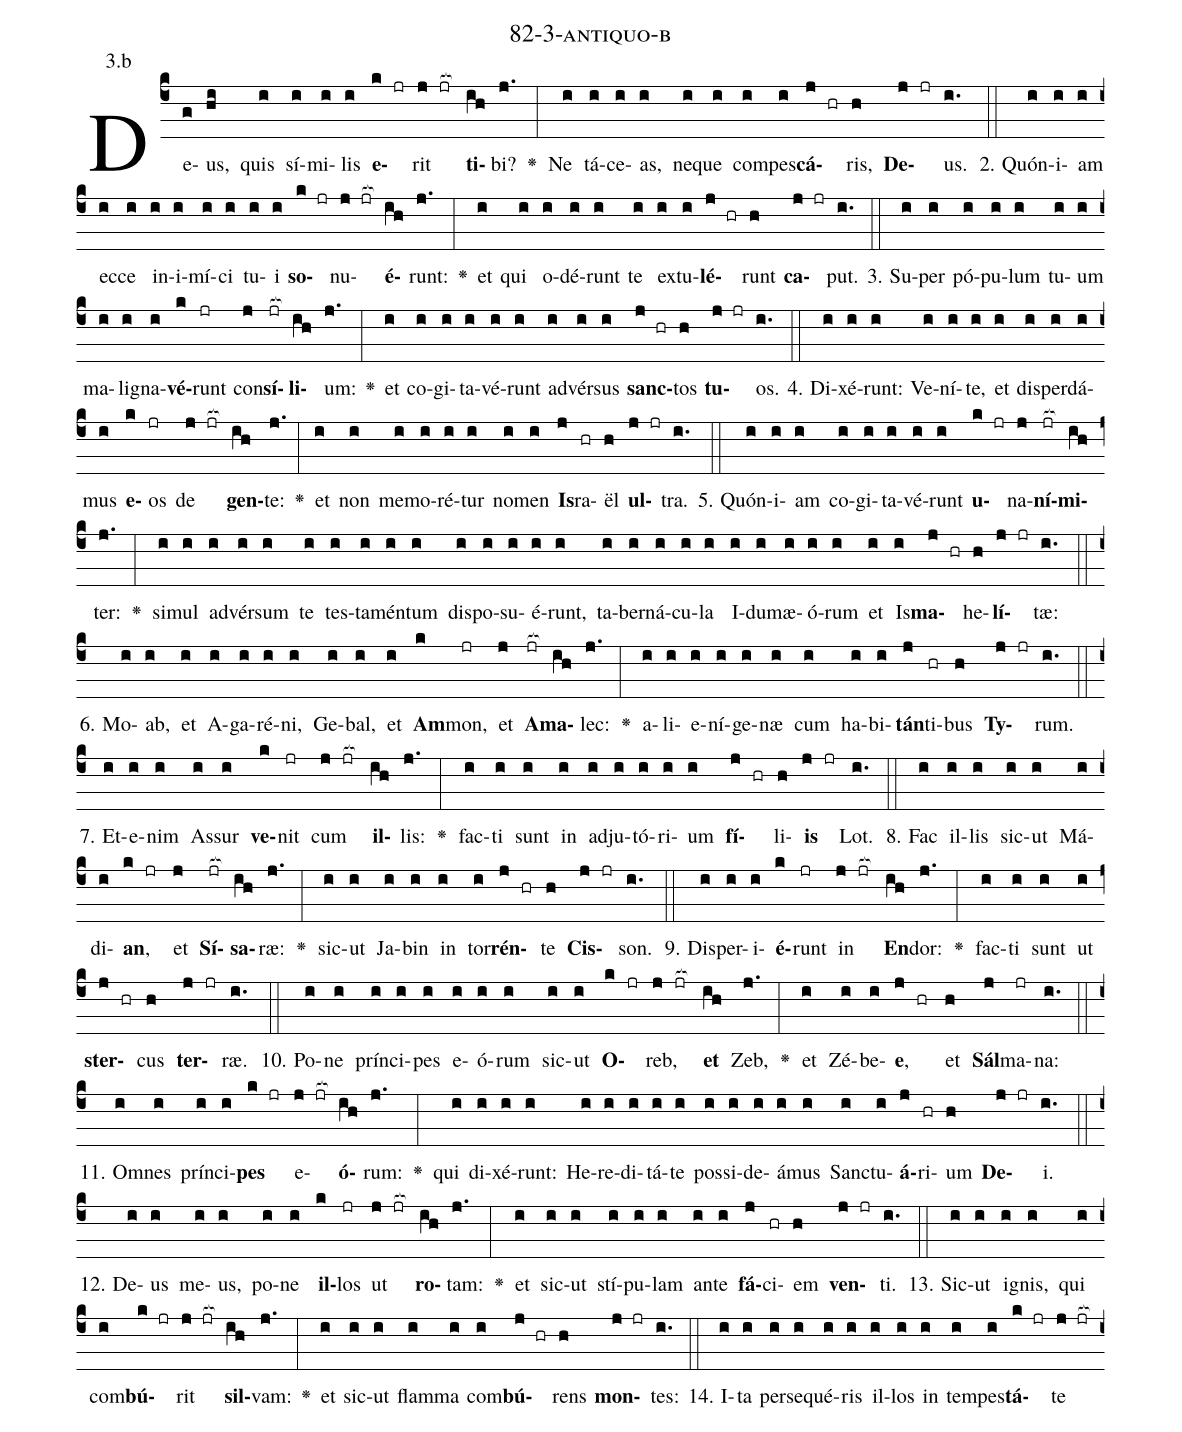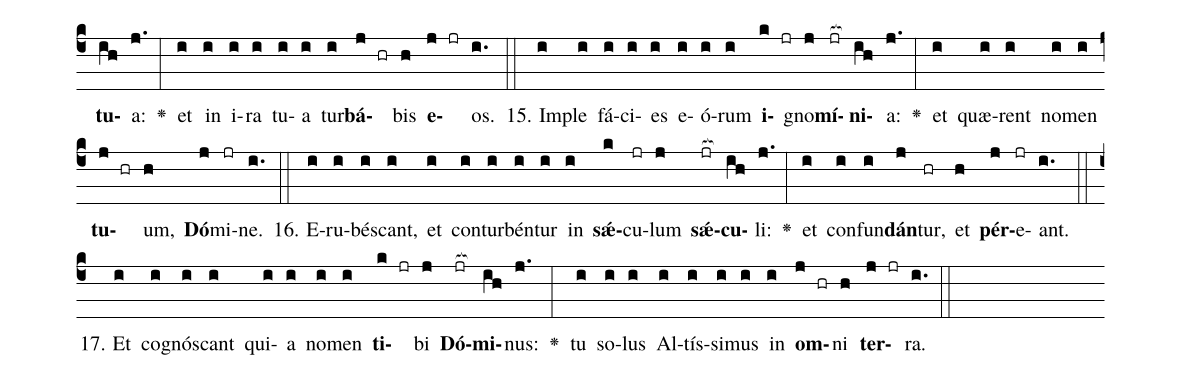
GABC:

name: 82-3-antiquo-b;
annotation: 3.b;
%%
(c4)De(g)us,(hi) quis(i) sí(i)mi(i)lis(i) <b>e</b>(k jr)rit(j jr[ocb:1{]) <b>ti</b>(ih[ocb:0}])bi?(j.) <v>\greheightstar</v>(:) Ne(i) tá(i)ce(i)as,(i) ne(i)que(i) com(i)pes(i)<b>cá</b>(j hr)ris,(h) <b>De</b>(j jr)us.(i.) (::)
2. Quón(i)i(i)am(i) ec(i)ce(i) in(i)i(i)mí(i)ci(i) tu(i)i(i) <b>so</b>(k jr)nu(j jr[ocb:1{])<b>é</b>(ih[ocb:0}])runt:(j.) <v>\greheightstar</v>(:) et(i) qui(i) o(i)dé(i)runt(i) te(i) ex(i)tu(i)<b>lé</b>(j hr)runt(h) <b>ca</b>(j jr)put.(i.) (::)
3. Su(i)per(i) pó(i)pu(i)lum(i) tu(i)um(i) ma(i)li(i)gna(i)<b>vé</b>(k)runt(jr) con(j)<b>sí</b>(jr[ocb:1{])<b>li</b>(ih[ocb:0}])um:(j.) <v>\greheightstar</v>(:) et(i) co(i)gi(i)ta(i)vé(i)runt(i) ad(i)vér(i)sus(i) <b>sanc</b>(j hr)tos(h) <b>tu</b>(j jr)os.(i.) (::)
4. Di(i)xé(i)runt:(i) Ve(i)ní(i)te,(i) et(i) dis(i)per(i)dá(i)mus(i) <b>e</b>(k)os(jr) de(j jr[ocb:1{]) <b>gen</b>(ih[ocb:0}])te:(j.) <v>\greheightstar</v>(:) et(i) non(i) me(i)mo(i)ré(i)tur(i) no(i)men(i) <b>Is</b>(j)ra(hr)ël(h) <b>ul</b>(j jr)tra.(i.) (::)
5. Quón(i)i(i)am(i) co(i)gi(i)ta(i)vé(i)runt(i) <b>u</b>(k jr)na(j)<b>ní</b>(jr[ocb:1{])<b>mi</b>(ih[ocb:0}])ter:(j.) <v>\greheightstar</v>(:) si(i)mul(i) ad(i)vér(i)sum(i) te(i) tes(i)ta(i)mén(i)tum(i) dis(i)po(i)su(i)é(i)runt,(i) ta(i)ber(i)ná(i)cu(i)la(i) I(i)du(i)mæ(i)ó(i)rum(i) et(i) Is(i)<b>ma</b>(j hr)he(h)<b>lí</b>(j jr)tæ:(i.) (::)
6. Mo(i)ab,(i) et(i) A(i)ga(i)ré(i)ni,(i) Ge(i)bal,(i) et(i) <b>Am</b>(k)mon,(jr) et(j) <b>A</b>(jr[ocb:1{])<b>ma</b>(ih[ocb:0}])lec:(j.) <v>\greheightstar</v>(:) a(i)li(i)e(i)ní(i)ge(i)næ(i) cum(i) ha(i)bi(i)<b>tán</b>(j)ti(hr)bus(h) <b>Ty</b>(j jr)rum.(i.) (::)
7. Et(i)e(i)nim(i) As(i)sur(i) <b>ve</b>(k)nit(jr) cum(j jr[ocb:1{]) <b>il</b>(ih[ocb:0}])lis:(j.) <v>\greheightstar</v>(:) fac(i)ti(i) sunt(i) in(i) ad(i)ju(i)tó(i)ri(i)um(i) <b>fí</b>(j hr)li(h)<b>is</b>(j jr) Lot.(i.) (::)
8. Fac(i) il(i)lis(i) sic(i)ut(i) Má(i)di(i)<b>an</b>,(k jr) et(j) <b>Sí</b>(jr[ocb:1{])<b>sa</b>(ih[ocb:0}])ræ:(j.) <v>\greheightstar</v>(:) sic(i)ut(i) Ja(i)bin(i) in(i) tor(i)<b>rén</b>(j hr)te(h) <b>Cis</b>(j jr)son.(i.) (::)
9. Dis(i)per(i)i(i)<b>é</b>(k)runt(jr) in(j jr[ocb:1{]) <b>En</b>(ih[ocb:0}])dor:(j.) <v>\greheightstar</v>(:) fac(i)ti(i) sunt(i) ut(i) <b>ster</b>(j hr)cus(h) <b>ter</b>(j jr)ræ.(i.) (::)
10. Po(i)ne(i) prín(i)ci(i)pes(i) e(i)ó(i)rum(i) sic(i)ut(i) <b>O</b>(k jr)reb,(j jr[ocb:1{]) <b>et</b>(ih[ocb:0}]) Zeb,(j.) <v>\greheightstar</v>(:) et(i) Zé(i)be(i)<b>e</b>,(j hr) et(h) <b>Sál</b>(j)ma(jr)na:(i.) (::)
11. Om(i)nes(i) prín(i)ci(i)<b>pes</b>(k jr) e(j jr[ocb:1{])<b>ó</b>(ih[ocb:0}])rum:(j.) <v>\greheightstar</v>(:) qui(i) di(i)xé(i)runt:(i) He(i)re(i)di(i)tá(i)te(i) pos(i)si(i)de(i)á(i)mus(i) Sanc(i)tu(i)<b>á</b>(j)ri(hr)um(h) <b>De</b>(j jr)i.(i.) (::)
12. De(i)us(i) me(i)us,(i) po(i)ne(i) <b>il</b>(k)los(jr) ut(j jr[ocb:1{]) <b>ro</b>(ih[ocb:0}])tam:(j.) <v>\greheightstar</v>(:) et(i) sic(i)ut(i) stí(i)pu(i)lam(i) an(i)te(i) <b>fá</b>(j)ci(hr)em(h) <b>ven</b>(j jr)ti.(i.) (::)
13. Sic(i)ut(i) i(i)gnis,(i) qui(i) com(i)<b>bú</b>(k jr)rit(j jr[ocb:1{]) <b>sil</b>(ih[ocb:0}])vam:(j.) <v>\greheightstar</v>(:) et(i) sic(i)ut(i) flam(i)ma(i) com(i)<b>bú</b>(j hr)rens(h) <b>mon</b>(j jr)tes:(i.) (::)
14. I(i)ta(i) per(i)se(i)qué(i)ris(i) il(i)los(i) in(i) tem(i)pes(i)<b>tá</b>(k jr)te(j jr[ocb:1{]) <b>tu</b>(ih[ocb:0}])a:(j.) <v>\greheightstar</v>(:) et(i) in(i) i(i)ra(i) tu(i)a(i) tur(i)<b>bá</b>(j hr)bis(h) <b>e</b>(j jr)os.(i.) (::)
15. Im(i)ple(i) fá(i)ci(i)es(i) e(i)ó(i)rum(i) <b>i</b>(k jr)gno(j)<b>mí</b>(jr[ocb:1{])<b>ni</b>(ih[ocb:0}])a:(j.) <v>\greheightstar</v>(:) et(i) quæ(i)rent(i) no(i)men(i) <b>tu</b>(j hr)um,(h) <b>Dó</b>(j)mi(jr)ne.(i.) (::)
16. E(i)ru(i)bés(i)cant,(i) et(i) con(i)tur(i)bén(i)tur(i) in(i) <b>sǽ</b>(k)cu(jr)lum(j) <b>sǽ</b>(jr[ocb:1{])<b>cu</b>(ih[ocb:0}])li:(j.) <v>\greheightstar</v>(:) et(i) con(i)fun(i)<b>dán</b>(j)tur,(hr) et(h) <b>pér</b>(j)e(jr)ant.(i.) (::)
17. Et(i) co(i)gnós(i)cant(i) qui(i)a(i) no(i)men(i) <b>ti</b>(k jr)bi(j) <b>Dó</b>(jr[ocb:1{])<b>mi</b>(ih[ocb:0}])nus:(j.) <v>\greheightstar</v>(:) tu(i) so(i)lus(i) Al(i)tís(i)si(i)mus(i) in(i) <b>om</b>(j hr)ni(h) <b>ter</b>(j jr)ra.(i.) (::)
